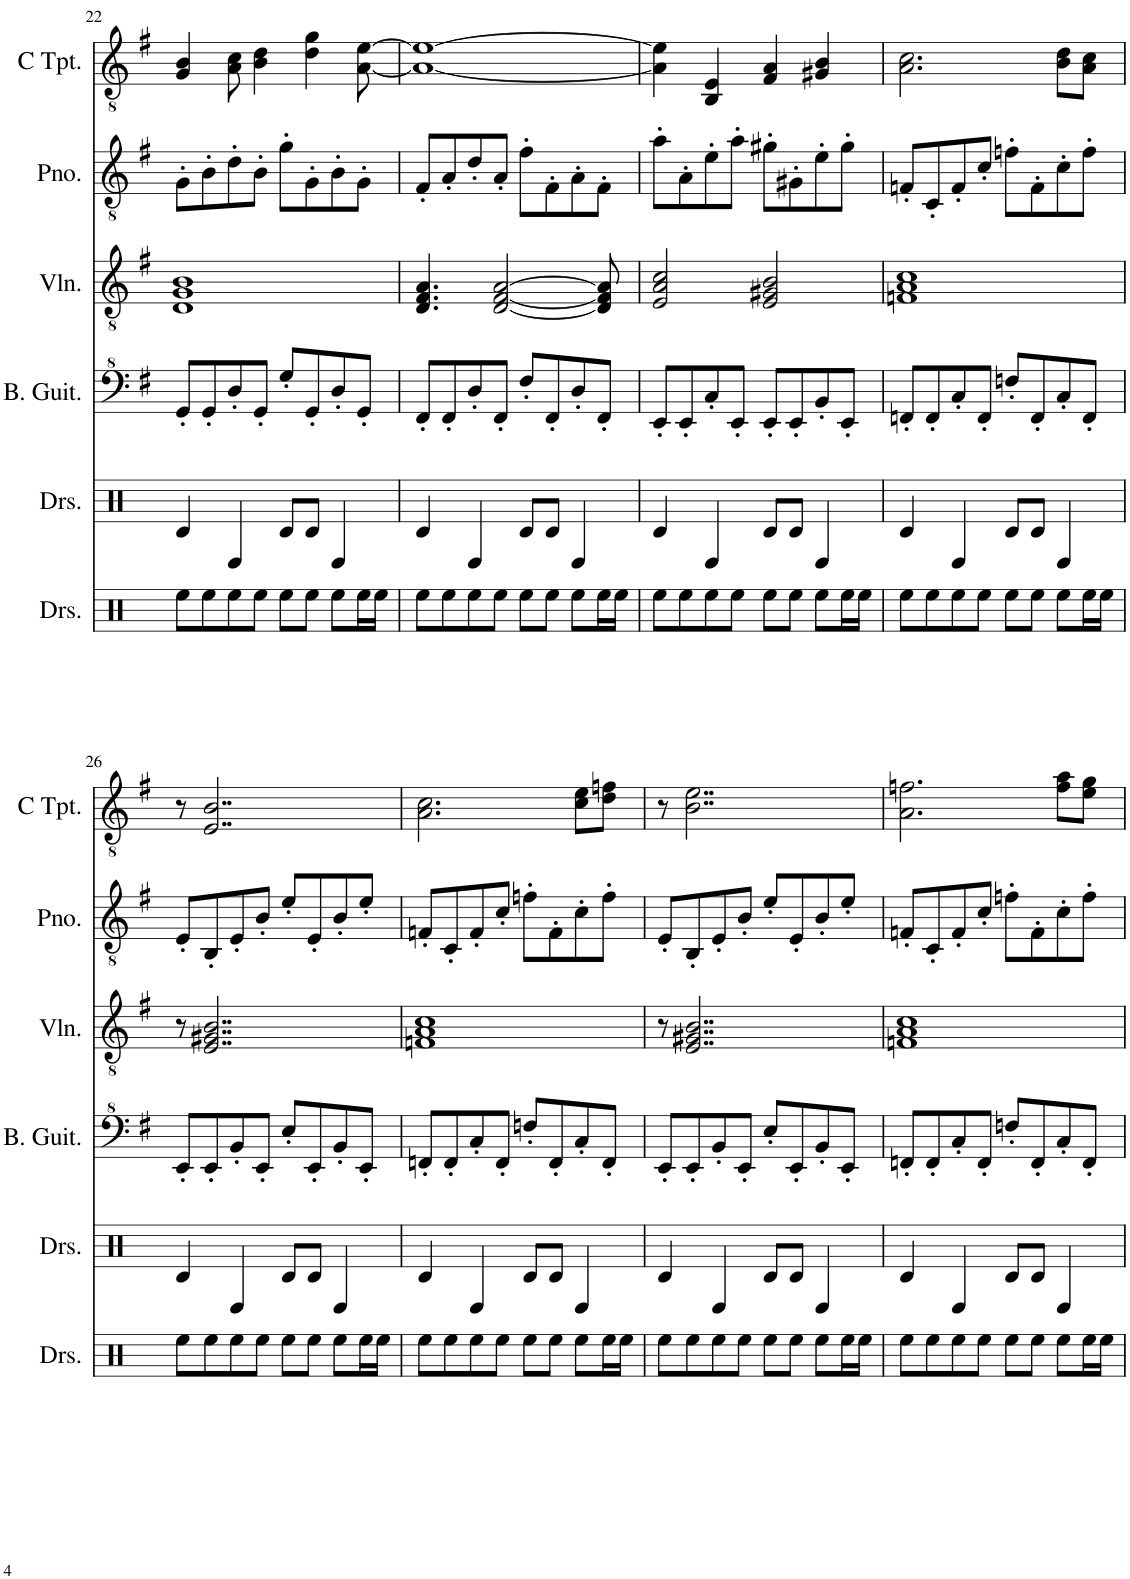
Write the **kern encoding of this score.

**kern	**kern	**kern	**kern	**kern	**kern
*part6	*part5	*part4	*part3	*part2	*part1
*staff6	*staff5	*staff4	*staff3	*staff2	*staff1
*I"ドラムセット	*I"ドラムセット	*I"ベース	*I"ヴァイオリン	*I"ピアノ	*I"C トランペット
!!LO:PB:g=z
*clefX	*clefX	*clefF^4	*clefGv2	*clefGv2	*clefGv2
*	*	*Trd7c12	*	*	*
*k[]	*k[]	*k[f#]	*k[f#]	*k[f#]	*k[f#]
*M4/4	*M4/4	*M4/4	*M4/4	*M4/4	*M4/4
=22	=22	=22	=22	=22	=22
8ee\L	4c/	8G'/L	1D 1G 1B	8G'\L	4G/ 4B/
8ee\	.	8G'/	.	8B'\	.
8ee\	4D/	8d'/	.	8d'\	8A\ 8c\
8ee\J	.	8G'/J	.	8B'\J	4B\ 4d\
8ee\L	8c/L	8g'/L	.	8g'\L	.
8ee\J	8c/J	8G'/	.	8G'\	4d\ 4g\
8ee\L	4D/	8d'/	.	8B'\	.
16ee\L	.	8G'/J	.	8G'\J	[8A\ [8e\
16ee\JJ	.	.	.	.	.
=23	=23	=23	=23	=23	=23
8ee\L	4c/	8F#'/L	4.D/ 4.F#/ 4.A/	8F#'/L	1A_ 1e_
8ee\	.	8F#'/	.	8A'/	.
8ee\	4D/	8d'/	.	8d'/	.
8ee\J	.	8F#'/J	[2D/ [2F#/ [2A/	8A'/J	.
8ee\L	8c/L	8f#'/L	.	8f#'\L	.
8ee\J	8c/J	8F#'/	.	8F#'\	.
8ee\L	4D/	8d'/	.	8A'\	.
16ee\L	.	8F#'/J	8D/] 8F#/] 8A/]	8F#'\J	.
16ee\JJ	.	.	.	.	.
=24	=24	=24	=24	=24	=24
8ee\L	4c/	8E'/L	2E/ 2A/ 2c/	8a'\L	4A\] 4e\]
8ee\	.	8E'/	.	8A'\	.
8ee\	4D/	8c'/	.	8e'\	4BB/ 4E/
8ee\J	.	8E'/J	.	8a'\J	.
8ee\L	8c/L	8E'/L	2E/ 2G#X/ 2B/	8g#X'\L	4F#/ 4A/
8ee\J	8c/J	8E'/	.	8G#X'\	.
8ee\L	4D/	8B'/	.	8e'\	4G#X/ 4B/
16ee\L	.	8E'/J	.	8g#'\J	.
16ee\JJ	.	.	.	.	.
=25	=25	=25	=25	=25	=25
8ee\L	4c/	8Fn'/L	1Fn 1A 1c	8Fn'/L	2.A\ 2.c\
8ee\	.	8F'/	.	8C'/	.
8ee\	4D/	8c'/	.	8F'/	.
8ee\J	.	8F'/J	.	8c'/J	.
8ee\L	8c/L	8fn'/L	.	8fn'\L	.
8ee\J	8c/J	8F'/	.	8F'\	.
8ee\L	4D/	8c'/	.	8c'\	8B\ 8d\L
16ee\L	.	8F'/J	.	8f'\J	8A\ 8c\J
16ee\JJ	.	.	.	.	.
!!LO:LB:g=z
=26	=26	=26	=26	=26	=26
8ee\L	4c/	8E'/L	8r	8E'/L	8r
8ee\	.	8E'/	2..E/ 2..G#X/ 2..B/	8BB'/	2..E/ 2..B/
8ee\	4D/	8B'/	.	8E'/	.
8ee\J	.	8E'/J	.	8B'/J	.
8ee\L	8c/L	8e'/L	.	8e'/L	.
8ee\J	8c/J	8E'/	.	8E'/	.
8ee\L	4D/	8B'/	.	8B'/	.
16ee\L	.	8E'/J	.	8e'/J	.
16ee\JJ	.	.	.	.	.
=27	=27	=27	=27	=27	=27
8ee\L	4c/	8Fn'/L	1Fn 1A 1c	8Fn'/L	2.A\ 2.c\
8ee\	.	8F'/	.	8C'/	.
8ee\	4D/	8c'/	.	8F'/	.
8ee\J	.	8F'/J	.	8c'/J	.
8ee\L	8c/L	8fn'/L	.	8fn'\L	.
8ee\J	8c/J	8F'/	.	8F'\	.
8ee\L	4D/	8c'/	.	8c'\	8c\ 8e\L
16ee\L	.	8F'/J	.	8f'\J	8d\ 8fn\J
16ee\JJ	.	.	.	.	.
=28	=28	=28	=28	=28	=28
8ee\L	4c/	8E'/L	8r	8E'/L	8r
8ee\	.	8E'/	2..E/ 2..G#X/ 2..B/	8BB'/	2..B\ 2..e\
8ee\	4D/	8B'/	.	8E'/	.
8ee\J	.	8E'/J	.	8B'/J	.
8ee\L	8c/L	8e'/L	.	8e'/L	.
8ee\J	8c/J	8E'/	.	8E'/	.
8ee\L	4D/	8B'/	.	8B'/	.
16ee\L	.	8E'/J	.	8e'/J	.
16ee\JJ	.	.	.	.	.
=29	=29	=29	=29	=29	=29
8ee\L	4c/	8Fn'/L	1Fn 1A 1c	8Fn'/L	2.A\ 2.fn\
8ee\	.	8F'/	.	8C'/	.
8ee\	4D/	8c'/	.	8F'/	.
8ee\J	.	8F'/J	.	8c'/J	.
8ee\L	8c/L	8fn'/L	.	8fn'\L	.
8ee\J	8c/J	8F'/	.	8F'\	.
8ee\L	4D/	8c'/	.	8c'\	8f\ 8a\L
16ee\L	.	8F'/J	.	8f'\J	8e\ 8g\J
16ee\JJ	.	.	.	.	.
=	=	=	=	=	=
*-	*-	*-	*-	*-	*-
